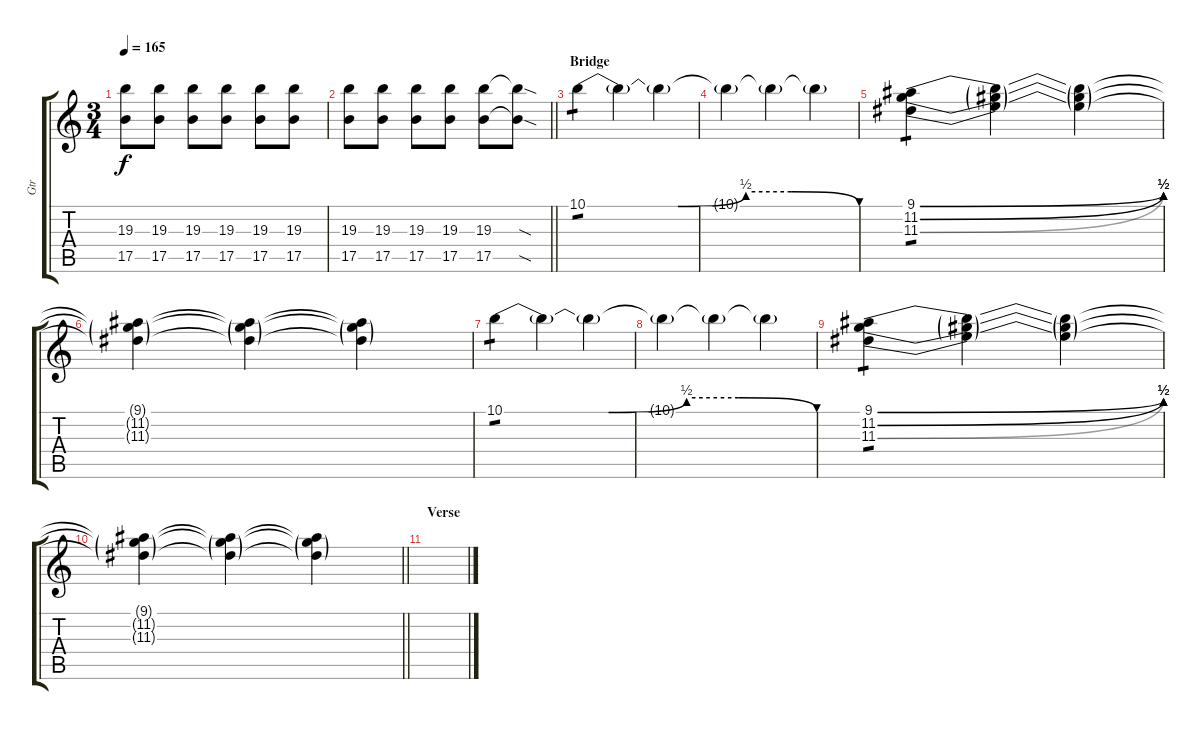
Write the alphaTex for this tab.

\track ("Gtr" "Gtr") {instrument distortionguitar}
\staff {score tabs}
\tuning (Db4 Ab3 E3 B2 Gb2 Db2) {hide}
\ts (3 4)
\tempo 165
\clef g2
\ks c
(19.3 17.5).8{dy f} (19.3 17.5).8 (19.3 17.5).8 (19.3 17.5).8 (19.3 17.5).8 (19.3 17.5).8 |
\barLineRight lightlight
(19.3 17.5).8 (19.3 17.5).8 (19.3 17.5).8 (19.3 17.5).8 (19.3 17.5).8 (19.3{sod t} 17.5{sod t}).8 |
\section ("" "Bridge")
10.1{be (custom 0 0 20 0 35 2 45 2 60 0)}.4{tp 1} 10.1{t}.4 10.1{t}.4 |
10.1{t}.4 10.1{t}.4 10.1{t}.4 |
(9.1{be (bend 0 0 60 2)} 11.2{be (bend 0 0 60 2)} 11.3{be (bend 0 0 60 2)}).4{tp 1} (9.1{t} 11.2{t} 11.3{t}).4 (9.1{t} 11.2{t} 11.3{t}).4 |
(9.1{t} 11.2{t} 11.3{t}).4 (9.1{t} 11.2{t} 11.3{t}).4 (9.1{t} 11.2{t} 11.3{t}).4 |
10.1{be (custom 0 0 20 0 35 2 45 2 60 0)}.4{tp 1} 10.1{t}.4 10.1{t}.4 |
10.1{t}.4 10.1{t}.4 10.1{t}.4 |
(9.1{be (bend 0 0 60 2)} 11.2{be (bend 0 0 60 2)} 11.3{be (bend 0 0 60 2)}).4{tp 1} (9.1{t} 11.2{t} 11.3{t}).4 (9.1{t} 11.2{t} 11.3{t}).4 |
\barLineRight lightlight
(9.1{t} 11.2{t} 11.3{t}).4 (9.1{t} 11.2{t} 11.3{t}).4 (9.1{t} 11.2{t} 11.3{t}).4 |
\section ("" "Verse")
